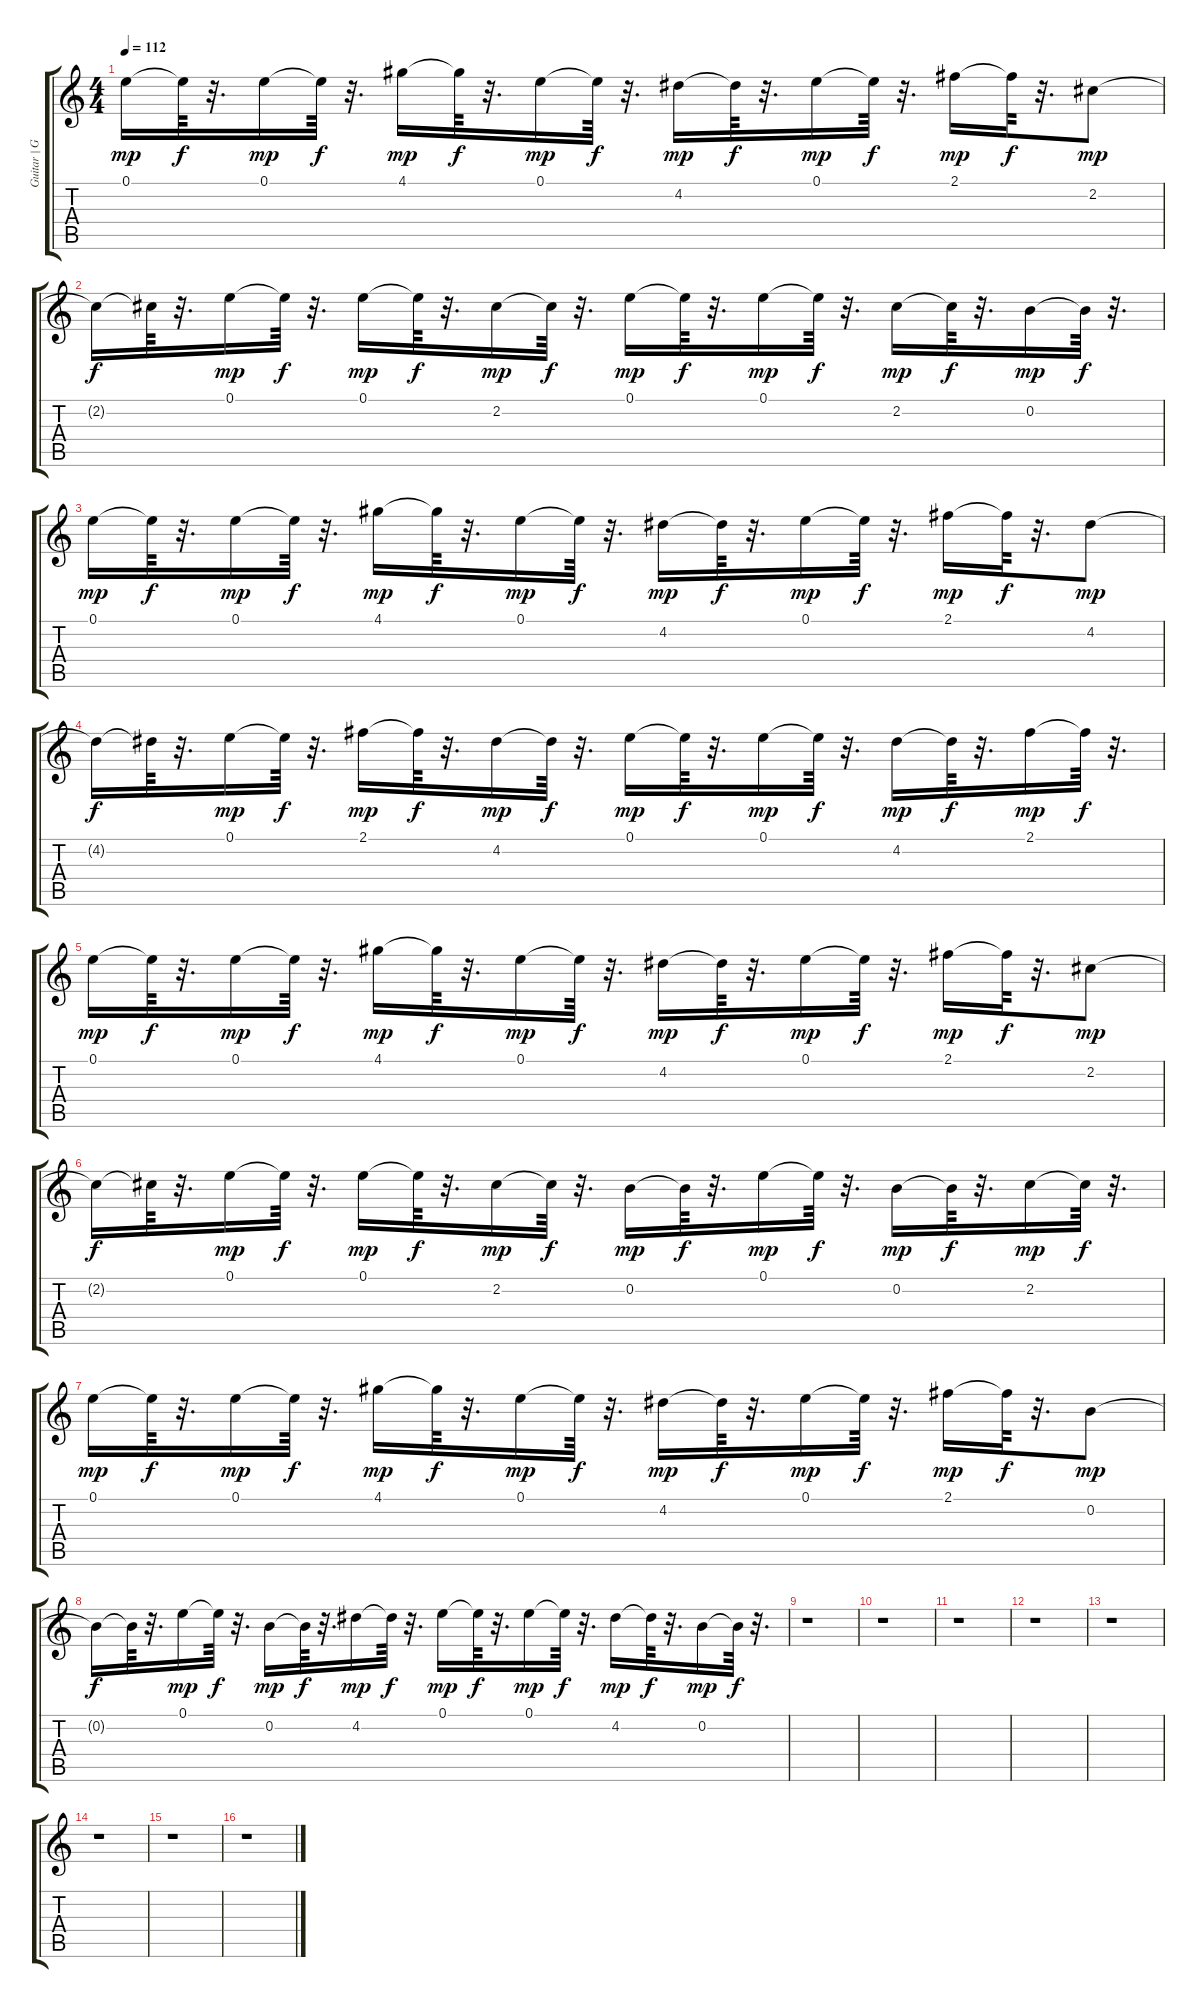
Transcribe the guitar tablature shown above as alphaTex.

\track ("Guitar | Guns n' Roses" "Guitar | G") {instrument overdrivenguitar}
\staff {score tabs}
\tuning (E4 B3 G3 D3 A2 E2) {hide}
\ts (4 4)
\tempo 112
\clef g2
\ks c
0.1.16{dy mp} 0.1{t}.64{dy f} r.32{d} 0.1.16{dy mp} 0.1{t}.64{dy f} r.32{d} 4.1.16{dy mp} 4.1{t}.64{dy f} r.32{d} 0.1.16{dy mp} 0.1{t}.64{dy f} r.32{d} 4.2.16{dy mp} 4.2{t}.64{dy f} r.32{d} 0.1.16{dy mp} 0.1{t}.64{dy f} r.32{d} 2.1.16{dy mp} 2.1{t}.64{dy f} r.32{d} 2.2.8{dy mp} |
2.2{t}.16{dy f} 2.2{t}.64 r.32{d} 0.1.16{dy mp} 0.1{t}.64{dy f} r.32{d} 0.1.16{dy mp} 0.1{t}.64{dy f} r.32{d} 2.2.16{dy mp} 2.2{t}.64{dy f} r.32{d} 0.1.16{dy mp} 0.1{t}.64{dy f} r.32{d} 0.1.16{dy mp} 0.1{t}.64{dy f} r.32{d} 2.2.16{dy mp} 2.2{t}.64{dy f} r.32{d} 0.2.16{dy mp} 0.2{t}.64{dy f} r.32{d} |
0.1.16{dy mp} 0.1{t}.64{dy f} r.32{d} 0.1.16{dy mp} 0.1{t}.64{dy f} r.32{d} 4.1.16{dy mp} 4.1{t}.64{dy f} r.32{d} 0.1.16{dy mp} 0.1{t}.64{dy f} r.32{d} 4.2.16{dy mp} 4.2{t}.64{dy f} r.32{d} 0.1.16{dy mp} 0.1{t}.64{dy f} r.32{d} 2.1.16{dy mp} 2.1{t}.64{dy f} r.32{d} 4.2.8{dy mp} |
4.2{t}.16{dy f} 4.2{t}.64 r.32{d} 0.1.16{dy mp} 0.1{t}.64{dy f} r.32{d} 2.1.16{dy mp} 2.1{t}.64{dy f} r.32{d} 4.2.16{dy mp} 4.2{t}.64{dy f} r.32{d} 0.1.16{dy mp} 0.1{t}.64{dy f} r.32{d} 0.1.16{dy mp} 0.1{t}.64{dy f} r.32{d} 4.2.16{dy mp} 4.2{t}.64{dy f} r.32{d} 2.1.16{dy mp} 2.1{t}.64{dy f} r.32{d} |
0.1.16{dy mp} 0.1{t}.64{dy f} r.32{d} 0.1.16{dy mp} 0.1{t}.64{dy f} r.32{d} 4.1.16{dy mp} 4.1{t}.64{dy f} r.32{d} 0.1.16{dy mp} 0.1{t}.64{dy f} r.32{d} 4.2.16{dy mp} 4.2{t}.64{dy f} r.32{d} 0.1.16{dy mp} 0.1{t}.64{dy f} r.32{d} 2.1.16{dy mp} 2.1{t}.64{dy f} r.32{d} 2.2.8{dy mp} |
2.2{t}.16{dy f} 2.2{t}.64 r.32{d} 0.1.16{dy mp} 0.1{t}.64{dy f} r.32{d} 0.1.16{dy mp} 0.1{t}.64{dy f} r.32{d} 2.2.16{dy mp} 2.2{t}.64{dy f} r.32{d} 0.2.16{dy mp} 0.2{t}.64{dy f} r.32{d} 0.1.16{dy mp} 0.1{t}.64{dy f} r.32{d} 0.2.16{dy mp} 0.2{t}.64{dy f} r.32{d} 2.2.16{dy mp} 2.2{t}.64{dy f} r.32{d} |
0.1.16{dy mp} 0.1{t}.64{dy f} r.32{d} 0.1.16{dy mp} 0.1{t}.64{dy f} r.32{d} 4.1.16{dy mp} 4.1{t}.64{dy f} r.32{d} 0.1.16{dy mp} 0.1{t}.64{dy f} r.32{d} 4.2.16{dy mp} 4.2{t}.64{dy f} r.32{d} 0.1.16{dy mp} 0.1{t}.64{dy f} r.32{d} 2.1.16{dy mp} 2.1{t}.64{dy f} r.32{d} 0.2.8{dy mp} |
0.2{t}.16{dy f} 0.2{t}.64 r.32{d} 0.1.16{dy mp} 0.1{t}.64{dy f} r.32{d} 0.2.16{dy mp} 0.2{t}.64{dy f} r.32{d} 4.2.16{dy mp} 4.2{t}.64{dy f} r.32{d} 0.1.16{dy mp} 0.1{t}.64{dy f} r.32{d} 0.1.16{dy mp} 0.1{t}.64{dy f} r.32{d} 4.2.16{dy mp} 4.2{t}.64{dy f} r.32{d} 0.2.16{dy mp} 0.2{t}.64{dy f} r.32{d} |
r.1 |
r.1 |
r.1 |
r.1 |
r.1 |
r.1 |
r.1 |
r.1
